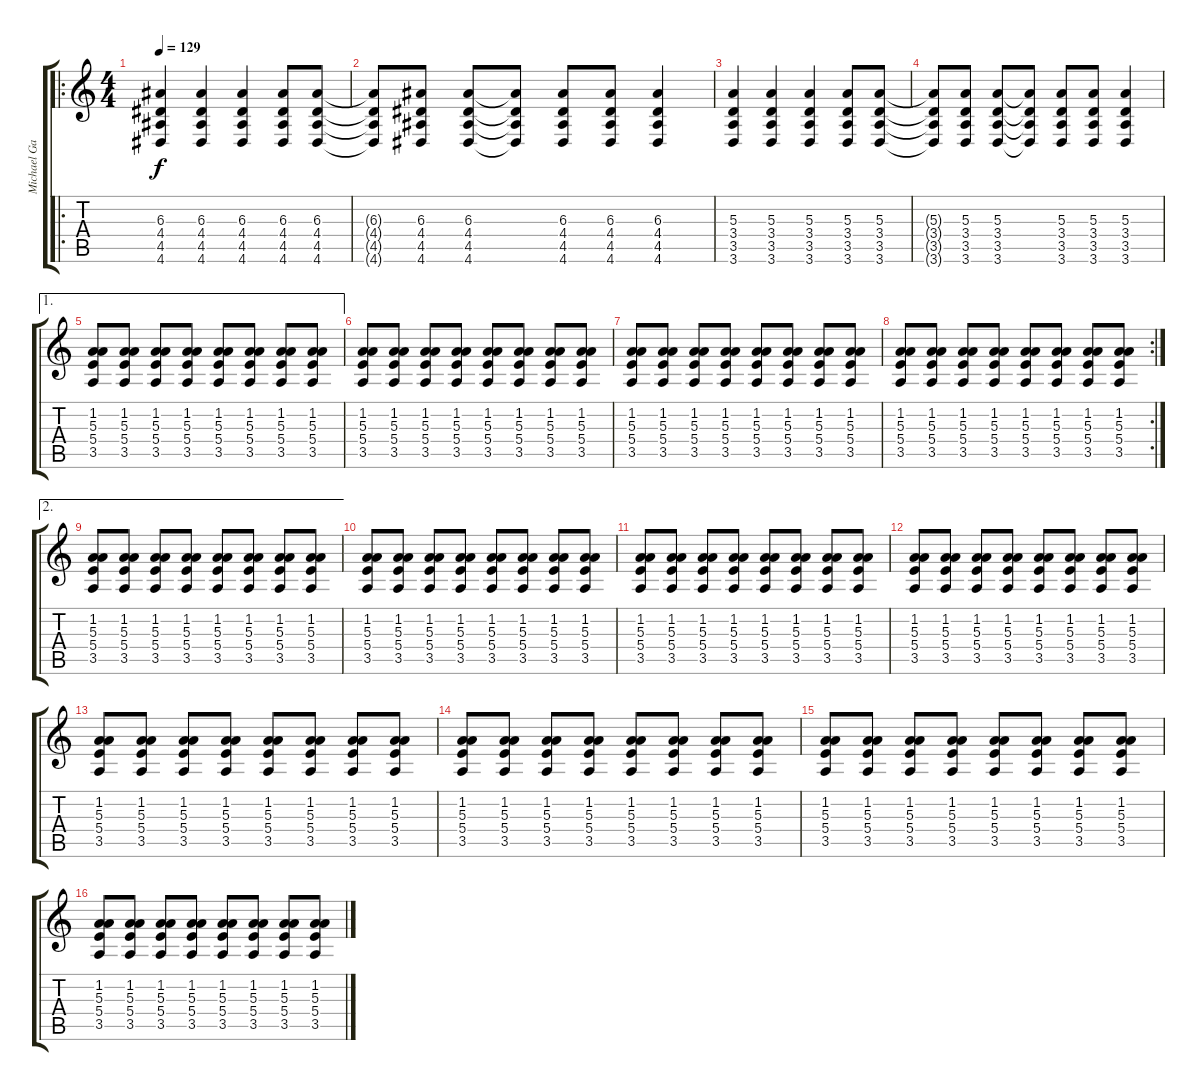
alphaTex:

\track ("Michael Gallagher Dist" "Michael Ga") {instrument distortionguitar}
\staff {score tabs}
\tuning (Db4 Ab3 E3 B2 Gb2 B1) {hide}
\ro
\ts (4 4)
\tempo 129
\clef g2
\ks c
(6.3 4.4 4.5 4.6).4{dy f} (6.3 4.4 4.5 4.6).4 (6.3 4.4 4.5 4.6).4 (6.3 4.4 4.5 4.6).8 (6.3 4.4 4.5 4.6).8 |
(6.3{t} 4.4{t} 4.5{t} 4.6{t}).8 (6.3 4.4 4.5 4.6).8 (6.3 4.4 4.5 4.6).8 (6.3{t} 4.4{t} 4.5{t} 4.6{t}).8 (6.3 4.4 4.5 4.6).8 (6.3 4.4 4.5 4.6).8 (6.3 4.4 4.5 4.6).4 |
(5.3 3.4 3.5 3.6).4 (5.3 3.4 3.5 3.6).4 (5.3 3.4 3.5 3.6).4 (5.3 3.4 3.5 3.6).8 (5.3 3.4 3.5 3.6).8 |
(5.3{t} 3.4{t} 3.5{t} 3.6{t}).8 (5.3 3.4 3.5 3.6).8 (5.3 3.4 3.5 3.6).8 (5.3{t} 3.4{t} 3.5{t} 3.6{t}).8 (5.3 3.4 3.5 3.6).8 (5.3 3.4 3.5 3.6).8 (5.3 3.4 3.5 3.6).4 |
\ae 1
(1.2 5.3 5.4 3.5).8 (1.2 5.3 5.4 3.5).8 (1.2 5.3 5.4 3.5).8 (1.2 5.3 5.4 3.5).8 (1.2 5.3 5.4 3.5).8 (1.2 5.3 5.4 3.5).8 (1.2 5.3 5.4 3.5).8 (1.2 5.3 5.4 3.5).8 |
(1.2 5.3 5.4 3.5).8 (1.2 5.3 5.4 3.5).8 (1.2 5.3 5.4 3.5).8 (1.2 5.3 5.4 3.5).8 (1.2 5.3 5.4 3.5).8 (1.2 5.3 5.4 3.5).8 (1.2 5.3 5.4 3.5).8 (1.2 5.3 5.4 3.5).8 |
(1.2 5.3 5.4 3.5).8 (1.2 5.3 5.4 3.5).8 (1.2 5.3 5.4 3.5).8 (1.2 5.3 5.4 3.5).8 (1.2 5.3 5.4 3.5).8 (1.2 5.3 5.4 3.5).8 (1.2 5.3 5.4 3.5).8 (1.2 5.3 5.4 3.5).8 |
\rc 2
(1.2 5.3 5.4 3.5).8 (1.2 5.3 5.4 3.5).8 (1.2 5.3 5.4 3.5).8 (1.2 5.3 5.4 3.5).8 (1.2 5.3 5.4 3.5).8 (1.2 5.3 5.4 3.5).8 (1.2 5.3 5.4 3.5).8 (1.2 5.3 5.4 3.5).8 |
\ae 2
(1.2 5.3 5.4 3.5).8 (1.2 5.3 5.4 3.5).8 (1.2 5.3 5.4 3.5).8 (1.2 5.3 5.4 3.5).8 (1.2 5.3 5.4 3.5).8 (1.2 5.3 5.4 3.5).8 (1.2 5.3 5.4 3.5).8 (1.2 5.3 5.4 3.5).8 |
(1.2 5.3 5.4 3.5).8 (1.2 5.3 5.4 3.5).8 (1.2 5.3 5.4 3.5).8 (1.2 5.3 5.4 3.5).8 (1.2 5.3 5.4 3.5).8 (1.2 5.3 5.4 3.5).8 (1.2 5.3 5.4 3.5).8 (1.2 5.3 5.4 3.5).8 |
(1.2 5.3 5.4 3.5).8 (1.2 5.3 5.4 3.5).8 (1.2 5.3 5.4 3.5).8 (1.2 5.3 5.4 3.5).8 (1.2 5.3 5.4 3.5).8 (1.2 5.3 5.4 3.5).8 (1.2 5.3 5.4 3.5).8 (1.2 5.3 5.4 3.5).8 |
(1.2 5.3 5.4 3.5).8 (1.2 5.3 5.4 3.5).8 (1.2 5.3 5.4 3.5).8 (1.2 5.3 5.4 3.5).8 (1.2 5.3 5.4 3.5).8 (1.2 5.3 5.4 3.5).8 (1.2 5.3 5.4 3.5).8 (1.2 5.3 5.4 3.5).8 |
(1.2 5.3 5.4 3.5).8 (1.2 5.3 5.4 3.5).8 (1.2 5.3 5.4 3.5).8 (1.2 5.3 5.4 3.5).8 (1.2 5.3 5.4 3.5).8 (1.2 5.3 5.4 3.5).8 (1.2 5.3 5.4 3.5).8 (1.2 5.3 5.4 3.5).8 |
(1.2 5.3 5.4 3.5).8 (1.2 5.3 5.4 3.5).8 (1.2 5.3 5.4 3.5).8 (1.2 5.3 5.4 3.5).8 (1.2 5.3 5.4 3.5).8 (1.2 5.3 5.4 3.5).8 (1.2 5.3 5.4 3.5).8 (1.2 5.3 5.4 3.5).8 |
(1.2 5.3 5.4 3.5).8 (1.2 5.3 5.4 3.5).8 (1.2 5.3 5.4 3.5).8 (1.2 5.3 5.4 3.5).8 (1.2 5.3 5.4 3.5).8 (1.2 5.3 5.4 3.5).8 (1.2 5.3 5.4 3.5).8 (1.2 5.3 5.4 3.5).8 |
(1.2 5.3 5.4 3.5).8 (1.2 5.3 5.4 3.5).8 (1.2 5.3 5.4 3.5).8 (1.2 5.3 5.4 3.5).8 (1.2 5.3 5.4 3.5).8 (1.2 5.3 5.4 3.5).8 (1.2 5.3 5.4 3.5).8 (1.2 5.3 5.4 3.5).8
